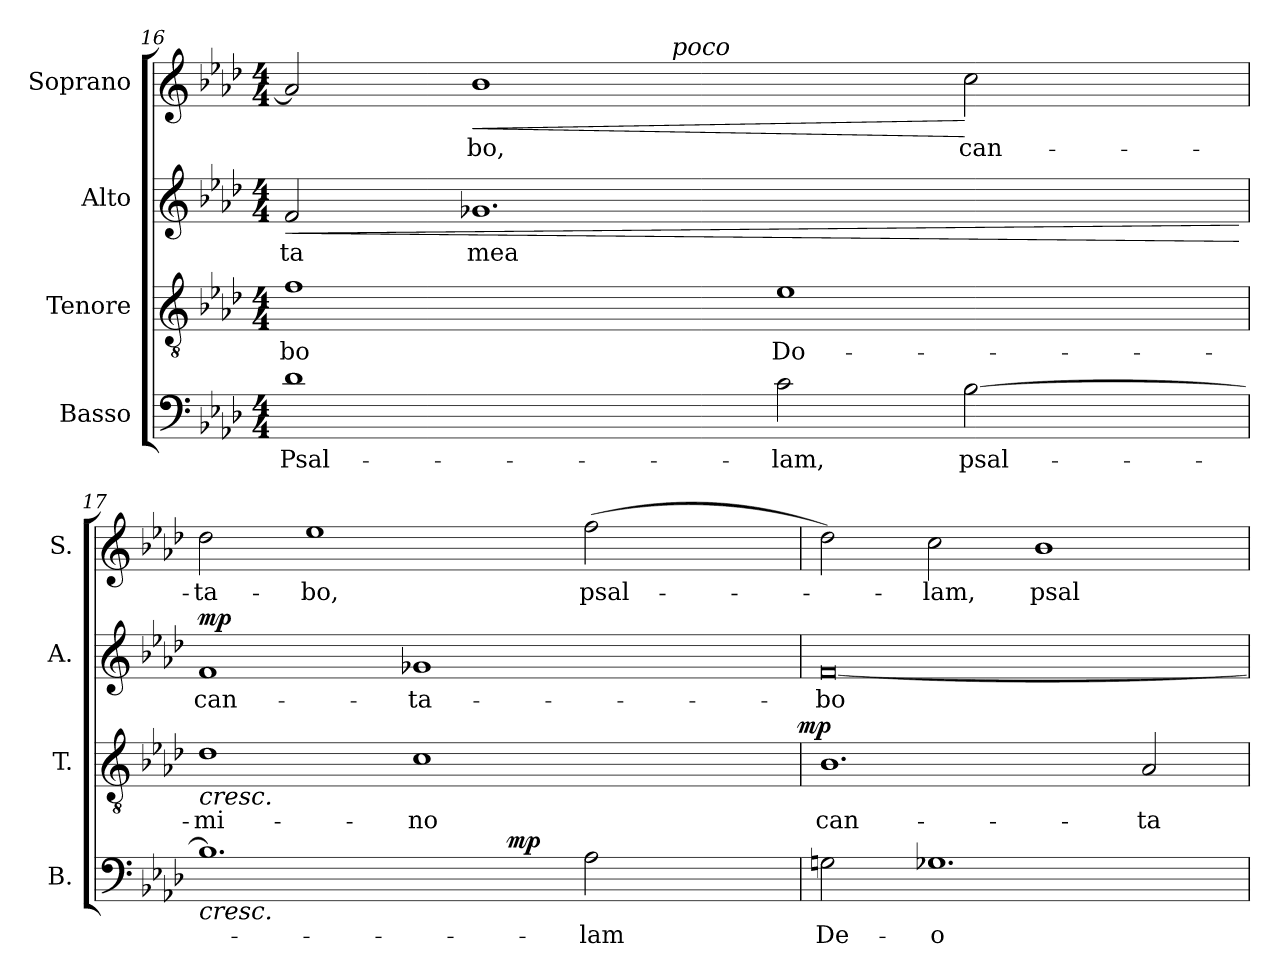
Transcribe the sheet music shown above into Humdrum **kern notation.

**kern	**text	**dynam	**kern	**text	**dynam	**kern	**text	**dynam	**kern	**text	**dynam
*part4	*part4	*part4	*part3	*part3	*part3	*part2	*part2	*part2	*part1	*part1	*part1
*staff4	*staff4	*staff4	*staff3	*staff3	*staff3	*staff2	*staff2	*staff2	*staff1	*staff1	*staff1
*I"Basso	*	*	*I"Tenore	*	*	*I"Alto	*	*	*I"Soprano	*	*
*I'B.	*	*	*I'T.	*	*	*I'A.	*	*	*I'S.	*	*
*clefF4	*	*	*clefGv2	*	*	*clefG2	*	*	*clefG2	*	*
*	*	*	*ITrd7c12	*	*	*	*	*	*	*	*
*k[b-e-a-d-]	*	*	*k[b-e-a-d-]	*	*	*k[b-e-a-d-]	*	*	*k[b-e-a-d-]	*	*
*A-:	*	*	*A-:	*	*	*A-:	*	*	*A-:	*	*
*M4/4	*	*	*M4/4	*	*	*M4/4	*	*	*M4/4	*	*
=16	=16	=16	=16	=16	=16	=16	=16	=16	=16	=16	=16
!	!LO:LY:b:color=#000000	!	!	!	!	!	!	!	!	!	!
!	!	!	!	!LO:LY:b:color=#000000	!	!	!	!	!	!	!
!	!	!	!	!	!	!	!LO:LY:b:color=#000000	!LO:HP:b	!	!	!
*	*	*	*	*	*	*	*	*	*^	*	*
1d-i	Psal-	.	1Fi	-bo	.	2fi/	-ta	<	2a-i/]	2ryy	.	.
!	!	!	!	!	!	!	!LO:LY:b:color=#000000	!	!	!	!	!
!	!	!	!	!	!	!	!	!	!	!	!LO:LY:b:color=#000000	!LO:HP:b
.	.	.	.	.	.	1.g-Xi	mea	.	1b-i	4ryy	-bo,	<
.	.	.	.	.	.	.	.	.	.	32ryy	.	.
.	.	.	.	.	.	.	.	.	.	64ryy	.	.
.	.	.	.	.	.	.	.	.	.	128ryy	.	.
.	.	.	.	.	.	.	.	.	.	512ryy	.	.
!	!	!	!	!	!	!	!	!	!	!LO:TX:a:i:t=poco	!	!
.	.	.	.	.	.	.	.	.	.	1ryy	.	.
!	!LO:LY:b:color=#000000	!	!	!	!	!	!	!	!	!	!	!
!	!	!	!	!LO:LY:b:color=#000000	!	!	!	!	!	!	!	!
2ci\	-lam,	.	1E-i	Do-	.	.	.	.	.	.	.	.
!	!LO:LY:b:color=#000000	!	!	!	!	!	!	!	!	!	!	!
!	!	!	!	!	!	!	!	!	!	!	!LO:LY:b:color=#000000	!
[2B-i\	psal-	.	.	.	.	.	.	.	2cci\	.	can-	[
.	.	.	.	.	.	.	.	.	.	8ryy	.	.
.	.	.	.	.	.	.	.	.	.	16ryy	.	.
.	.	.	.	.	.	.	.	.	.	256.ryy	.	.
.	.	.	.	.	.	.	.	[	.	.	.	.
!!LO:PB:g=z
=17	=17	=17	=17	=17	=17	=17	=17	=17	=17	=17	=17	=17
!	!	!LO:HP:b	!	!	!	!	!	!	!	!	!	!
*	*	*	*	*	*	*	*	*	*v	*v	*	*
*	*	*	*	*	*	*	*	*	*^	*	*
!	!	!	!	!LO:LY:b:color=#000000	!LO:HP:b	!	!	!	!	!	!	!
*	*	*	*	*	*	*	*	*	*v	*v	*	*
*	*	*	*	*	*	*	*	*	*^	*	*
!	!	!	!	!	!	!	!LO:LY:b:color=#000000	!	!	!	!	!
*	*	*	*	*	*	*	*	*	*v	*v	*	*
*	*	*	*	*	*	*	*	*	*^	*	*
!	!	!	!	!	!	!	!	!	!	!	!LO:LY:b:color=#000000	!
*^	*	*	*^	*	*	*	*	*	*v	*v	*	*
1.B-i]	1ryy	.	<	1D-i	1ryy	-mi-	<	1fi	can-	mp	2dd-i\	-ta-	.
!	!	!	!	!	!	!	!	!	!	!	!	!LO:LY:b:color=#000000	!
.	.	.	.	.	.	.	.	.	.	.	1ee-i	-bo,	.
!	!	!	!	!	!	!LO:LY:b:color=#000000	!	!	!	!	!	!	!
!	!	!	!	!	!	!	!	!	!LO:LY:b:color=#000000	!	!	!	!
.	8ryy	.	.	1Ci	2ryy	-no	.	1g-Xi	-ta-	.	.	.	.
.	16ryy	.	.	.	.	.	.	.	.	.	.	.	.
.	64..ryy	.	.	.	.	.	.	.	.	.	.	.	.
.	2ryy	.	mp	.	.	.	.	.	.	.	.	.	.
!	!	!LO:LY:b:color=#000000	!	!	!	!	!	!	!	!	!	!	!
!	!	!	!	!	!	!	!	!	!	!	!	!LO:LY:b:color=#000000	!
2A-i\	.	-lam	[	.	4ryy	.	.	.	.	.	(2ffi\	psal-	.
.	4ryy	.	.	.	.	.	.	.	.	.	.	.	.
.	.	.	.	.	8ryy	.	.	.	.	.	.	.	.
.	.	.	.	.	16ryy	.	.	.	.	.	.	.	.
.	.	.	.	.	32ryy	.	.	.	.	.	.	.	.
.	32ryy	.	.	.	.	.	.	.	.	.	.	.	.
.	.	.	.	.	64ryy	.	.	.	.	.	.	.	.
.	.	.	.	.	128...ryy	.	.	.	.	.	.	.	.
.	256ryy	.	.	.	.	.	.	.	.	.	.	.	.
.	.	.	.	.	1024ryy	.	mp	.	.	.	.	.	.
.	.	.	.	.	.	.	[	.	.	.	.	.	.
*v	*v	*	*	*	*	*	*	*	*	*	*	*	*
*	*	*	*v	*v	*	*	*	*	*	*	*	*
=18	=18	=18	=18	=18	=18	=18	=18	=18	=18	=18	=18
*^	*	*	*^	*	*	*	*	*	*	*	*
!	!	!LO:LY:b:color=#000000	!	!	!	!	!	!	!	!	!	!	!
*v	*v	*	*	*	*	*	*	*	*	*	*	*	*
*	*	*	*v	*v	*	*	*	*	*	*	*	*
*^	*	*	*^	*	*	*	*	*	*	*	*
!	!	!	!	!	!	!LO:LY:b:color=#000000	!	!	!	!	!	!	!
*v	*v	*	*	*	*	*	*	*	*	*	*	*	*
*	*	*	*v	*v	*	*	*	*	*	*	*	*
*^	*	*	*^	*	*	*	*	*	*	*	*
!	!	!	!	!	!	!	!	!	!LO:LY:b:color=#000000	!	!	!	!
*v	*v	*	*	*	*	*	*	*	*	*	*	*	*
*	*	*	*v	*v	*	*	*	*	*	*	*	*
2Gni\	De-	.	1.BB-i	can-	.	[0fi	-bo	.	2dd-i\)	.	.
!	!LO:LY:b:color=#000000	!	!	!	!	!	!	!	!	!	!
!	!	!	!	!	!	!	!	!	!	!LO:LY:b:color=#000000	!
1.G-Xi	-o	.	.	.	.	.	.	.	2cci\	-lam,	.
!	!	!	!	!	!	!	!	!	!	!LO:LY:b:color=#000000	!
.	.	.	.	.	.	.	.	.	1b-i	psal-	.
!	!	!	!	!LO:LY:b:color=#000000	!	!	!	!	!	!	!
.	.	.	2AA-i/	-ta-	.	.	.	.	.	.	.
=	=	=	=	=	=	=	=	=	=	=	=
*-	*-	*-	*-	*-	*-	*-	*-	*-	*-	*-	*-
